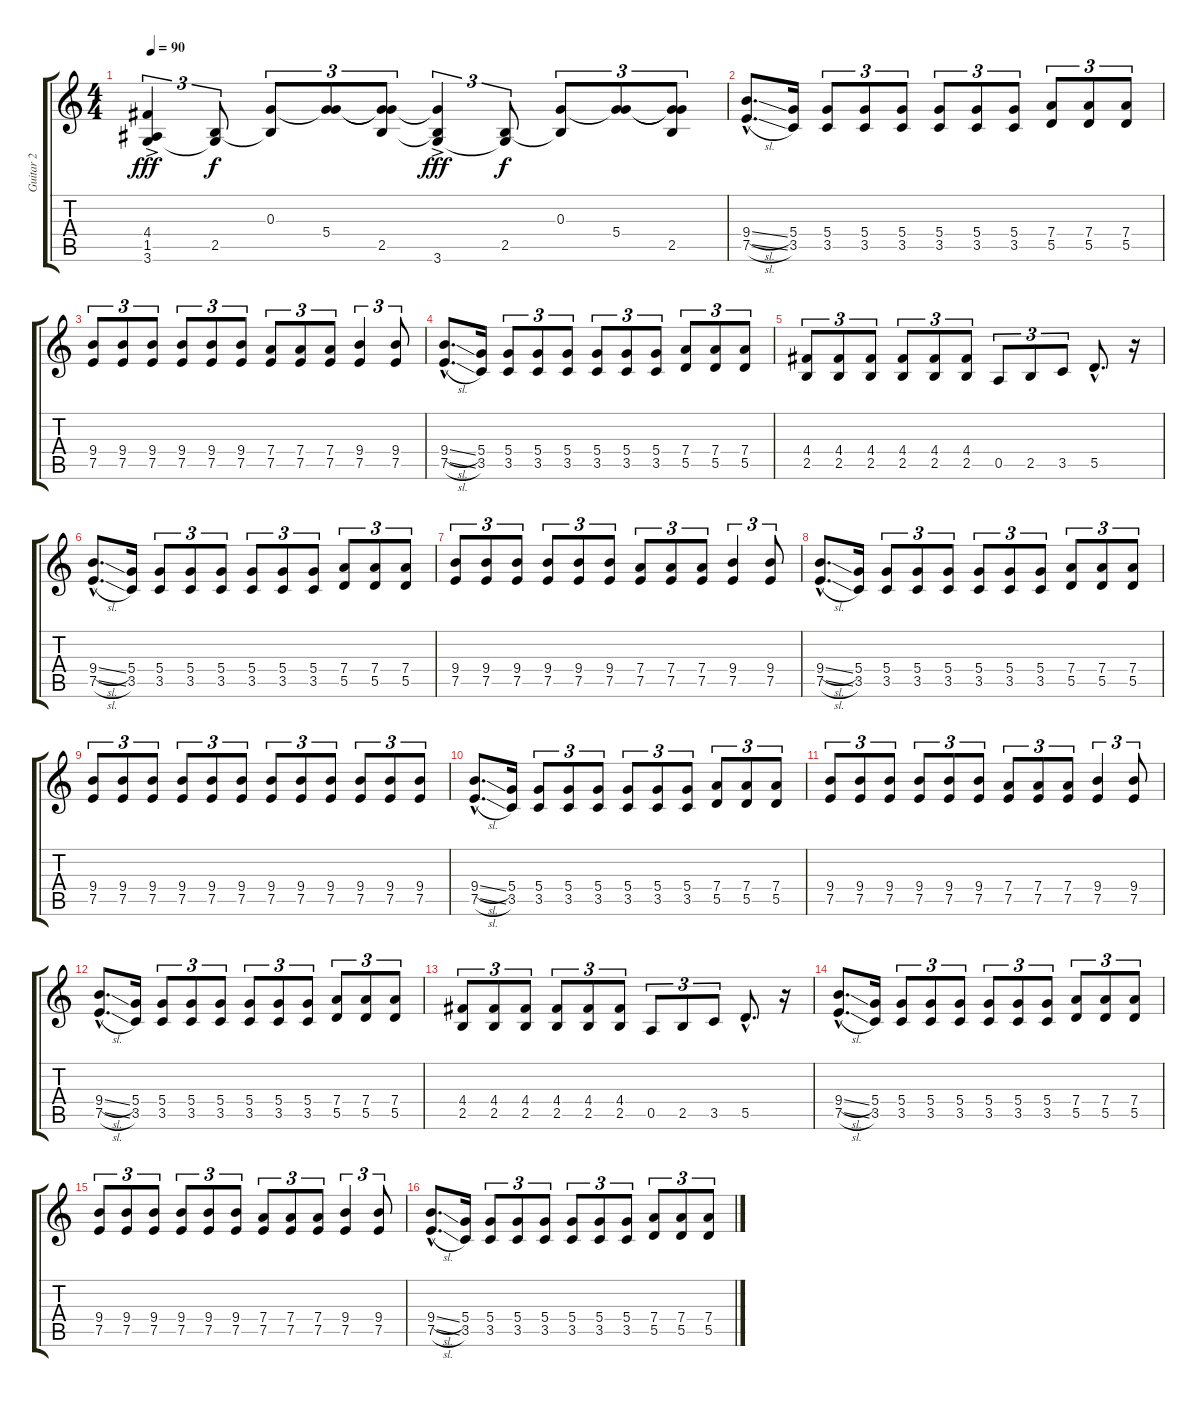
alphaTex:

\track ("Guitar 2" "Guitar 2") {instrument distortionguitar}
\staff {score tabs}
\tuning (E4 B3 G3 D3 A2 E2) {hide}
\ts (4 4)
\tempo 90
\clef g2
\ks c
(4.4{t} 1.5{t} 3.6{ac}).4{tu (3 2) dy fff} (2.5 3.6{t}).8{tu (3 2) dy f} (0.3 2.5{t}).8{tu (3 2)} (0.3{t} 5.4).8{tu (3 2)} (0.3{t} 5.4{t} 2.5).8{tu (3 2)} (5.4{t} 2.5{t} 3.6{ac}).4{tu (3 2) dy fff} (2.5 3.6{t}).8{tu (3 2) dy f} (0.3 2.5{t}).8{tu (3 2)} (0.3{t} 5.4).8{tu (3 2)} (0.3{t} 5.4{t} 2.5).8{tu (3 2)} |
(9.4{sl hac} 7.5{sl hac}).8{d instrument distortionguitar} (5.4 3.5).16 (5.4 3.5).8{tu (3 2)} (5.4 3.5).8{tu (3 2)} (5.4 3.5).8{tu (3 2)} (5.4 3.5).8{tu (3 2)} (5.4 3.5).8{tu (3 2)} (5.4 3.5).8{tu (3 2)} (7.4 5.5).8{tu (3 2)} (7.4 5.5).8{tu (3 2)} (7.4 5.5).8{tu (3 2)} |
(9.4 7.5).8{tu (3 2)} (9.4 7.5).8{tu (3 2)} (9.4 7.5).8{tu (3 2)} (9.4 7.5).8{tu (3 2)} (9.4 7.5).8{tu (3 2)} (9.4 7.5).8{tu (3 2)} (7.4 7.5).8{tu (3 2)} (7.4 7.5).8{tu (3 2)} (7.4 7.5).8{tu (3 2)} (9.4 7.5).4{tu (3 2)} (9.4 7.5).8{tu (3 2)} |
(9.4{sl hac} 7.5{sl hac}).8{d} (5.4 3.5).16 (5.4 3.5).8{tu (3 2)} (5.4 3.5).8{tu (3 2)} (5.4 3.5).8{tu (3 2)} (5.4 3.5).8{tu (3 2)} (5.4 3.5).8{tu (3 2)} (5.4 3.5).8{tu (3 2)} (7.4 5.5).8{tu (3 2)} (7.4 5.5).8{tu (3 2)} (7.4 5.5).8{tu (3 2)} |
(4.4 2.5).8{tu (3 2)} (4.4 2.5).8{tu (3 2)} (4.4 2.5).8{tu (3 2)} (4.4 2.5).8{tu (3 2)} (4.4 2.5).8{tu (3 2)} (4.4 2.5).8{tu (3 2)} 0.5.8{tu (3 2)} 2.5.8{tu (3 2)} 3.5.8{tu (3 2)} 5.5{hac}.8{d} r.16 |
(9.4{sl hac} 7.5{sl hac}).8{d} (5.4 3.5).16 (5.4 3.5).8{tu (3 2)} (5.4 3.5).8{tu (3 2)} (5.4 3.5).8{tu (3 2)} (5.4 3.5).8{tu (3 2)} (5.4 3.5).8{tu (3 2)} (5.4 3.5).8{tu (3 2)} (7.4 5.5).8{tu (3 2)} (7.4 5.5).8{tu (3 2)} (7.4 5.5).8{tu (3 2)} |
(9.4 7.5).8{tu (3 2)} (9.4 7.5).8{tu (3 2)} (9.4 7.5).8{tu (3 2)} (9.4 7.5).8{tu (3 2)} (9.4 7.5).8{tu (3 2)} (9.4 7.5).8{tu (3 2)} (7.4 7.5).8{tu (3 2)} (7.4 7.5).8{tu (3 2)} (7.4 7.5).8{tu (3 2)} (9.4 7.5).4{tu (3 2)} (9.4 7.5).8{tu (3 2)} |
(9.4{sl hac} 7.5{sl hac}).8{d} (5.4 3.5).16 (5.4 3.5).8{tu (3 2)} (5.4 3.5).8{tu (3 2)} (5.4 3.5).8{tu (3 2)} (5.4 3.5).8{tu (3 2)} (5.4 3.5).8{tu (3 2)} (5.4 3.5).8{tu (3 2)} (7.4 5.5).8{tu (3 2)} (7.4 5.5).8{tu (3 2)} (7.4 5.5).8{tu (3 2)} |
(9.4 7.5).8{tu (3 2)} (9.4 7.5).8{tu (3 2)} (9.4 7.5).8{tu (3 2)} (9.4 7.5).8{tu (3 2)} (9.4 7.5).8{tu (3 2)} (9.4 7.5).8{tu (3 2)} (9.4 7.5).8{tu (3 2)} (9.4 7.5).8{tu (3 2)} (9.4 7.5).8{tu (3 2)} (9.4 7.5).8{tu (3 2)} (9.4 7.5).8{tu (3 2)} (9.4 7.5).8{tu (3 2)} |
(9.4{sl hac} 7.5{sl hac}).8{d} (5.4 3.5).16 (5.4 3.5).8{tu (3 2)} (5.4 3.5).8{tu (3 2)} (5.4 3.5).8{tu (3 2)} (5.4 3.5).8{tu (3 2)} (5.4 3.5).8{tu (3 2)} (5.4 3.5).8{tu (3 2)} (7.4 5.5).8{tu (3 2)} (7.4 5.5).8{tu (3 2)} (7.4 5.5).8{tu (3 2)} |
(9.4 7.5).8{tu (3 2)} (9.4 7.5).8{tu (3 2)} (9.4 7.5).8{tu (3 2)} (9.4 7.5).8{tu (3 2)} (9.4 7.5).8{tu (3 2)} (9.4 7.5).8{tu (3 2)} (7.4 7.5).8{tu (3 2)} (7.4 7.5).8{tu (3 2)} (7.4 7.5).8{tu (3 2)} (9.4 7.5).4{tu (3 2)} (9.4 7.5).8{tu (3 2)} |
(9.4{sl hac} 7.5{sl hac}).8{d} (5.4 3.5).16 (5.4 3.5).8{tu (3 2)} (5.4 3.5).8{tu (3 2)} (5.4 3.5).8{tu (3 2)} (5.4 3.5).8{tu (3 2)} (5.4 3.5).8{tu (3 2)} (5.4 3.5).8{tu (3 2)} (7.4 5.5).8{tu (3 2)} (7.4 5.5).8{tu (3 2)} (7.4 5.5).8{tu (3 2)} |
(4.4 2.5).8{tu (3 2)} (4.4 2.5).8{tu (3 2)} (4.4 2.5).8{tu (3 2)} (4.4 2.5).8{tu (3 2)} (4.4 2.5).8{tu (3 2)} (4.4 2.5).8{tu (3 2)} 0.5.8{tu (3 2)} 2.5.8{tu (3 2)} 3.5.8{tu (3 2)} 5.5{hac}.8{d} r.16 |
(9.4{sl hac} 7.5{sl hac}).8{d} (5.4 3.5).16 (5.4 3.5).8{tu (3 2)} (5.4 3.5).8{tu (3 2)} (5.4 3.5).8{tu (3 2)} (5.4 3.5).8{tu (3 2)} (5.4 3.5).8{tu (3 2)} (5.4 3.5).8{tu (3 2)} (7.4 5.5).8{tu (3 2)} (7.4 5.5).8{tu (3 2)} (7.4 5.5).8{tu (3 2)} |
(9.4 7.5).8{tu (3 2)} (9.4 7.5).8{tu (3 2)} (9.4 7.5).8{tu (3 2)} (9.4 7.5).8{tu (3 2)} (9.4 7.5).8{tu (3 2)} (9.4 7.5).8{tu (3 2)} (7.4 7.5).8{tu (3 2)} (7.4 7.5).8{tu (3 2)} (7.4 7.5).8{tu (3 2)} (9.4 7.5).4{tu (3 2)} (9.4 7.5).8{tu (3 2)} |
(9.4{sl hac} 7.5{sl hac}).8{d} (5.4 3.5).16 (5.4 3.5).8{tu (3 2)} (5.4 3.5).8{tu (3 2)} (5.4 3.5).8{tu (3 2)} (5.4 3.5).8{tu (3 2)} (5.4 3.5).8{tu (3 2)} (5.4 3.5).8{tu (3 2)} (7.4 5.5).8{tu (3 2)} (7.4 5.5).8{tu (3 2)} (7.4 5.5).8{tu (3 2)}
